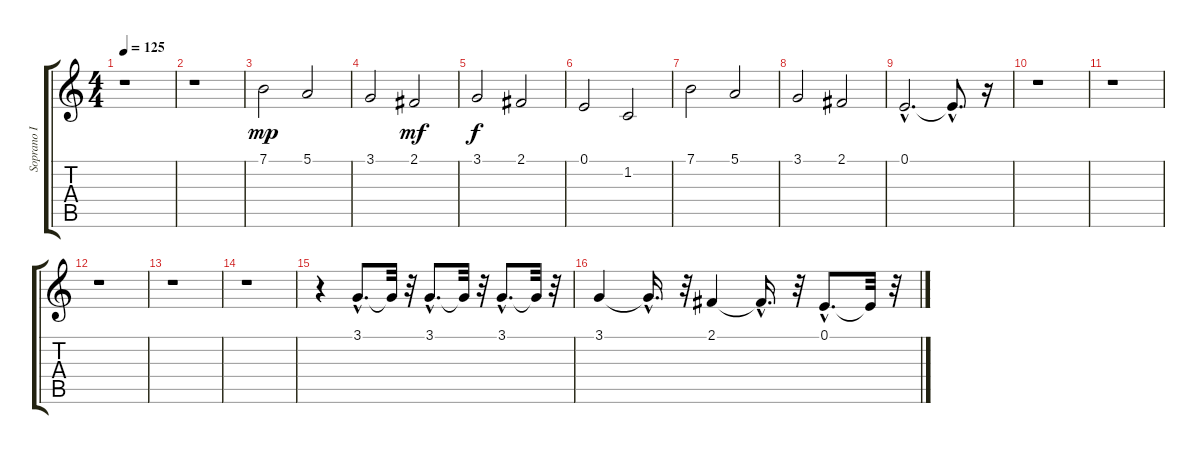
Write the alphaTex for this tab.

\track ("Soprano I" "Soprano I") {instrument lead6voice}
\staff {score tabs}
\tuning (E4 B3 G3 D3 A2 E2) {hide}
\ts (4 4)
\tempo 125
\clef g2
\ks c
r.1{dy f} |
r.1 |
7.1.2{dy mp} 5.1.2 |
3.1.2 2.1.2{dy mf} |
3.1.2{dy f} 2.1.2 |
0.1.2 1.2.2 |
7.1.2 5.1.2 |
3.1.2 2.1.2 |
0.1{hac}.2{d} 0.1{hac t}.8{d} r.16 |
r.1 |
r.1 |
r.1 |
r.1 |
r.1 |
r.4 3.1{hac}.8{d} 3.1{t}.32 r.32 3.1{hac}.8{d} 3.1{t}.32 r.32 3.1{hac}.8{d} 3.1{t}.32 r.32 |
3.1.4 3.1{hac t}.16{d} r.32 2.1.4 2.1{hac t}.16{d} r.32 0.1{hac}.8{d} 0.1{t}.32 r.32
